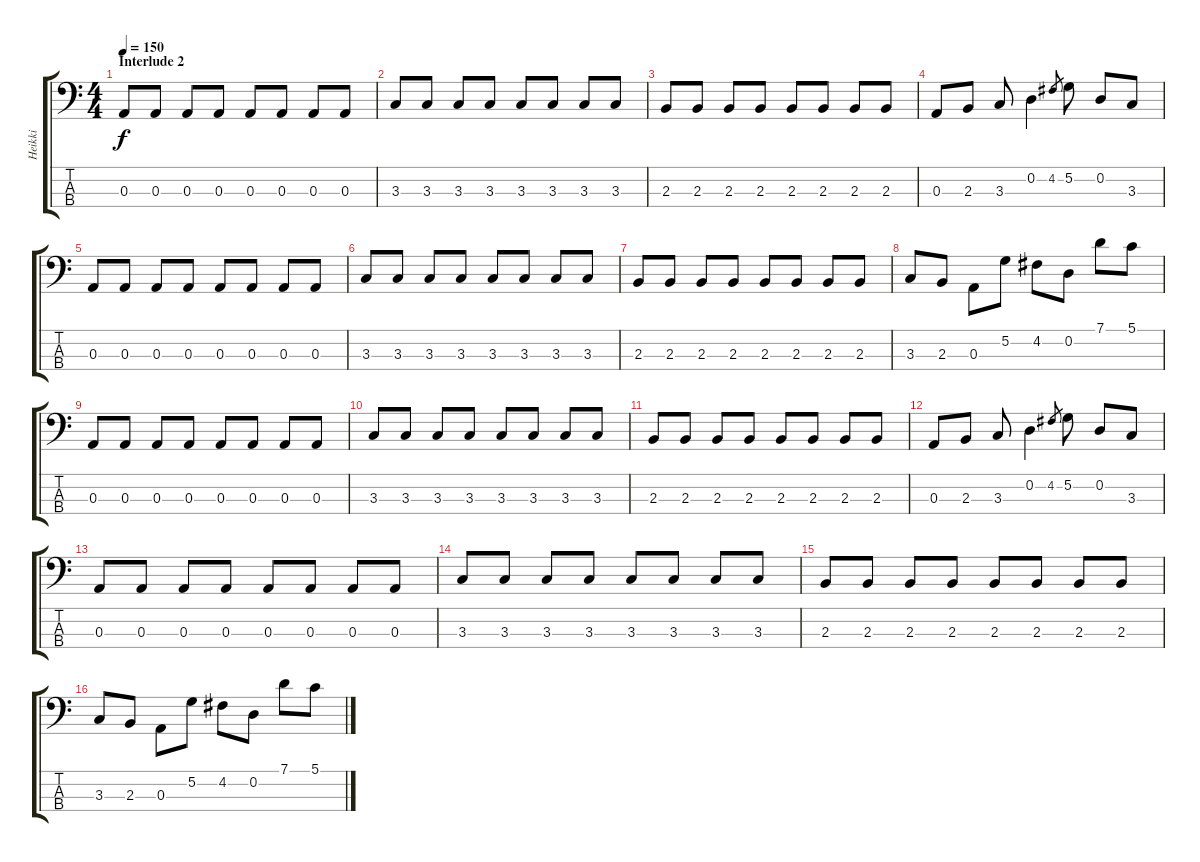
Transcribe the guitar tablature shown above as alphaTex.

\track ("Heikki" "Heikki") {instrument electricbassfinger}
\staff {score tabs}
\tuning (G2 D2 A1 E1) {hide}
\ts (4 4)
\section ("" "Interlude 2")
\tempo 150
\clef f4
\ks c
0.3.8{dy f} 0.3.8 0.3.8 0.3.8 0.3.8 0.3.8 0.3.8 0.3.8 |
3.3.8 3.3.8 3.3.8 3.3.8 3.3.8 3.3.8 3.3.8 3.3.8 |
2.3.8 2.3.8 2.3.8 2.3.8 2.3.8 2.3.8 2.3.8 2.3.8 |
0.3.8 2.3.8 3.3.8 0.2.4 4.2.8{gr} 5.2.8 0.2.8 3.3.8 |
0.3.8 0.3.8 0.3.8 0.3.8 0.3.8 0.3.8 0.3.8 0.3.8 |
3.3.8 3.3.8 3.3.8 3.3.8 3.3.8 3.3.8 3.3.8 3.3.8 |
2.3.8 2.3.8 2.3.8 2.3.8 2.3.8 2.3.8 2.3.8 2.3.8 |
3.3.8 2.3.8 0.3.8 5.2.8 4.2.8 0.2.8 7.1.8 5.1.8 |
0.3.8 0.3.8 0.3.8 0.3.8 0.3.8 0.3.8 0.3.8 0.3.8 |
3.3.8 3.3.8 3.3.8 3.3.8 3.3.8 3.3.8 3.3.8 3.3.8 |
2.3.8 2.3.8 2.3.8 2.3.8 2.3.8 2.3.8 2.3.8 2.3.8 |
0.3.8 2.3.8 3.3.8 0.2.4 4.2.8{gr} 5.2.8 0.2.8 3.3.8 |
0.3.8 0.3.8 0.3.8 0.3.8 0.3.8 0.3.8 0.3.8 0.3.8 |
3.3.8 3.3.8 3.3.8 3.3.8 3.3.8 3.3.8 3.3.8 3.3.8 |
2.3.8 2.3.8 2.3.8 2.3.8 2.3.8 2.3.8 2.3.8 2.3.8 |
3.3.8 2.3.8 0.3.8 5.2.8 4.2.8 0.2.8 7.1.8 5.1.8
